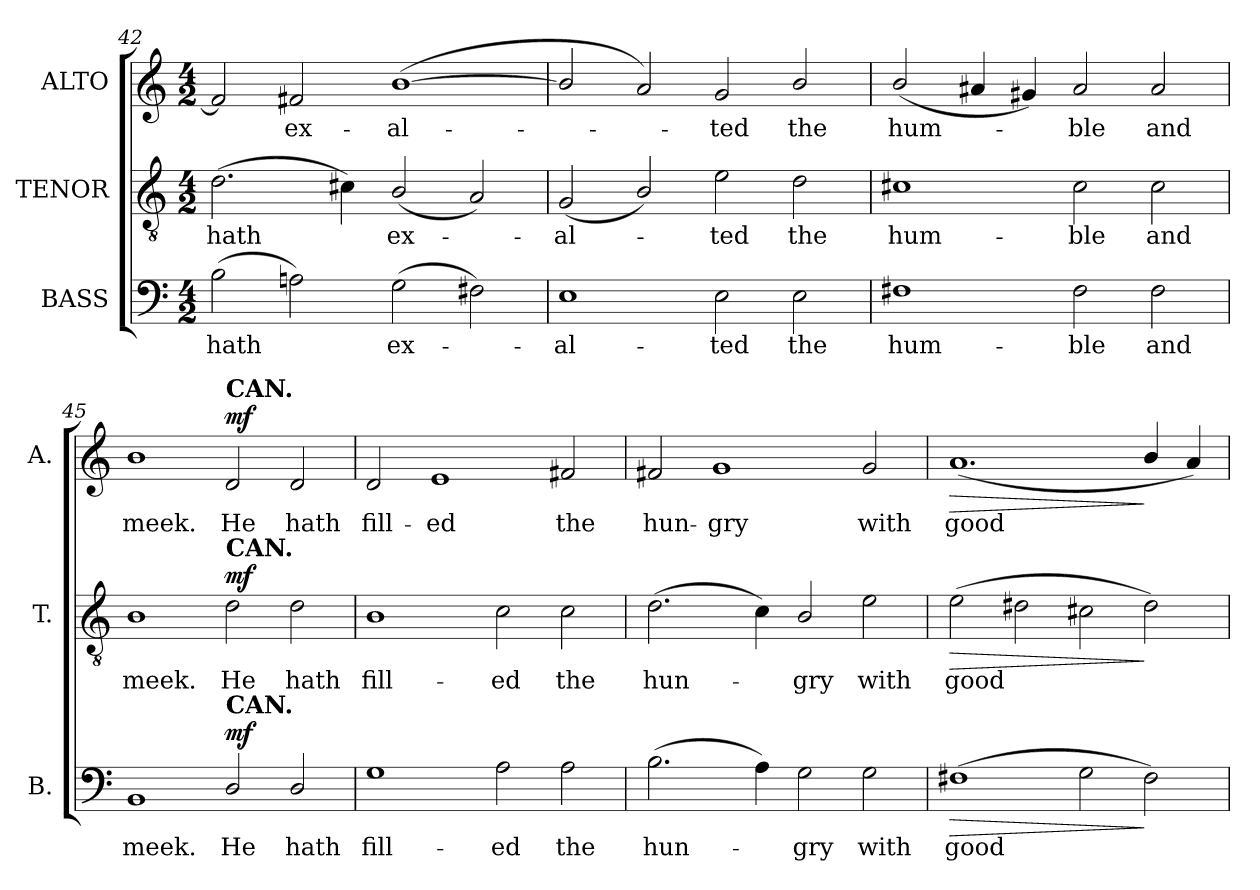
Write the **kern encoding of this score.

**kern	**text	**dynam	**kern	**text	**dynam	**kern	**text	**dynam
*part3	*part3	*part3	*part2	*part2	*part2	*part1	*part1	*part1
*staff3	*staff3	*staff3	*staff2	*staff2	*staff2	*staff1	*staff1	*staff1
*I"BASS	*	*	*I"TENOR	*	*	*I"ALTO	*	*
*I'B.	*	*	*I'T.	*	*	*I'A.	*	*
*clefF4	*	*	*clefGv2	*	*	*clefG2	*	*
*	*	*	*ITrd7c12	*	*	*	*	*
*k[]	*	*	*k[]	*	*	*k[]	*	*
*C:	*	*	*C:	*	*	*C:	*	*
*M4/2	*	*	*M4/2	*	*	*M4/2	*	*
=42	=42	=42	=42	=42	=42	=42	=42	=42
!	!LO:LY:b:color=#000000	!	!	!	!	!	!	!
!	!	!	!	!LO:LY:b:color=#000000	!	!	!	!
(2Bi\	hath	.	(2.Di\	hath	.	2f#i/]	.	.
!	!	!	!	!	!	!	!LO:LY:b:color=#000000	!
2Ani\)	.	.	.	.	.	2f#i/	ex-	.
.	.	.	4C#Xi\)	.	.	.	.	.
!	!LO:LY:b:color=#000000	!	!	!	!	!	!	!
!	!	!	!	!LO:LY:b:color=#000000	!	!	!	!
!	!	!	!	!	!	!	!LO:LY:b:color=#000000	!
(2Gi\	ex-	.	(2BBi/	ex-	.	([1bi	-al-	.
2F#i\)	.	.	2AAi/)	.	.	.	.	.
=43	=43	=43	=43	=43	=43	=43	=43	=43
!	!LO:LY:b:color=#000000	!	!	!	!	!	!	!
!	!	!	!	!LO:LY:b:color=#000000	!	!	!	!
1Ei	-al-	.	(2GGi/	-al-	.	2bi/]	.	.
.	.	.	2BBi/)	.	.	2ai/)	.	.
!	!LO:LY:b:color=#000000	!	!	!	!	!	!	!
!	!	!	!	!LO:LY:b:color=#000000	!	!	!	!
!	!	!	!	!	!	!	!LO:LY:b:color=#000000	!
2Ei\	-ted	.	2Ei\	-ted	.	2gi/	-ted	.
!	!LO:LY:b:color=#000000	!	!	!	!	!	!	!
!	!	!	!	!LO:LY:b:color=#000000	!	!	!	!
!	!	!	!	!	!	!	!LO:LY:b:color=#000000	!
2Ei\	the	.	2Di\	the	.	2bi/	the	.
=44	=44	=44	=44	=44	=44	=44	=44	=44
!	!LO:LY:b:color=#000000	!	!	!	!	!	!	!
!	!	!	!	!LO:LY:b:color=#000000	!	!	!	!
!	!	!	!	!	!	!	!LO:LY:b:color=#000000	!
1F#i	hum-	.	1C#Xi	hum-	.	(2bi/	hum-	.
.	.	.	.	.	.	4a#Xi/	.	.
.	.	.	.	.	.	4g#Xi/)	.	.
!	!LO:LY:b:color=#000000	!	!	!	!	!	!	!
!	!	!	!	!LO:LY:b:color=#000000	!	!	!	!
!	!	!	!	!	!	!	!LO:LY:b:color=#000000	!
2F#i\	-ble	.	2C#i\	-ble	.	2a#i/	-ble	.
!	!LO:LY:b:color=#000000	!	!	!	!	!	!	!
!	!	!	!	!LO:LY:b:color=#000000	!	!	!	!
!	!	!	!	!	!	!	!LO:LY:b:color=#000000	!
2F#i\	and	.	2C#i\	and	.	2a#i/	and	.
!!LO:LB:g=z
=45	=45	=45	=45	=45	=45	=45	=45	=45
!	!LO:LY:b:color=#000000	!	!	!	!	!	!	!
!	!	!	!	!LO:LY:b:color=#000000	!	!	!	!
!	!	!	!	!	!	!	!LO:LY:b:color=#000000	!
1BBi	meek.	.	1BBi	meek.	.	1bi	meek.	.
!	!LO:LY:b:color=#000000	!	!	!	!	!	!	!
!	!	!	!	!LO:LY:b:color=#000000	!	!	!	!
!	!	!	!	!	!	!LO:TX:a:B:t=CAN.	!	!
!	!	!	!LO:TX:a:B:t=CAN.	!	!	!	!	!
!LO:TX:a:B:t=CAN.	!	!	!	!	!	!	!	!
!	!	!	!	!	!	!	!LO:LY:b:color=#000000	!
2Di/	He	mf	2Di\	He	mf	2di/	He	mf
!	!LO:LY:b:color=#000000	!	!	!	!	!	!	!
!	!	!	!	!LO:LY:b:color=#000000	!	!	!	!
!	!	!	!	!	!	!	!LO:LY:b:color=#000000	!
2Di/	hath	.	2Di\	hath	.	2di/	hath	.
=46	=46	=46	=46	=46	=46	=46	=46	=46
!	!LO:LY:b:color=#000000	!	!	!	!	!	!	!
!	!	!	!	!LO:LY:b:color=#000000	!	!	!	!
!	!	!	!	!	!	!	!LO:LY:b:color=#000000	!
1Gi	fill-	.	1BBi	fill-	.	2di/	fill-	.
!	!	!	!	!	!	!	!LO:LY:b:color=#000000	!
.	.	.	.	.	.	1ei	-ed	.
!	!LO:LY:b:color=#000000	!	!	!	!	!	!	!
!	!	!	!	!LO:LY:b:color=#000000	!	!	!	!
2Ai\	-ed	.	2Ci\	-ed	.	.	.	.
!	!LO:LY:b:color=#000000	!	!	!	!	!	!	!
!	!	!	!	!LO:LY:b:color=#000000	!	!	!	!
!	!	!	!	!	!	!	!LO:LY:b:color=#000000	!
2Ai\	the	.	2Ci\	the	.	2f#i/	the	.
=47	=47	=47	=47	=47	=47	=47	=47	=47
!	!LO:LY:b:color=#000000	!	!	!	!	!	!	!
!	!	!	!	!LO:LY:b:color=#000000	!	!	!	!
!	!	!	!	!	!	!	!LO:LY:b:color=#000000	!
(2.Bi\	hun-	.	(2.Di\	hun-	.	2f#i/	hun-	.
!	!	!	!	!	!	!	!LO:LY:b:color=#000000	!
.	.	.	.	.	.	1gi	-gry	.
4Ai\)	.	.	4Ci\)	.	.	.	.	.
!	!LO:LY:b:color=#000000	!	!	!	!	!	!	!
!	!	!	!	!LO:LY:b:color=#000000	!	!	!	!
2Gi\	-gry	.	2BBi/	-gry	.	.	.	.
!	!LO:LY:b:color=#000000	!	!	!	!	!	!	!
!	!	!	!	!LO:LY:b:color=#000000	!	!	!	!
!	!	!	!	!	!	!	!LO:LY:b:color=#000000	!
2Gi\	with	.	2Ei\	with	.	2gi/	with	.
=48	=48	=48	=48	=48	=48	=48	=48	=48
!	!LO:LY:b:color=#000000	!LO:HP:b	!	!	!	!	!	!
!	!	!	!	!LO:LY:b:color=#000000	!LO:HP:b	!	!	!
!	!	!	!	!	!	!	!LO:LY:b:color=#000000	!LO:HP:b
(1F#i	good	>	(2Ei\	good	>	(1.ai	good	>
.	.	.	2D#Xi\	.	.	.	.	.
2Gi\	.	.	2C#Xi\	.	.	.	.	.
2F#i\)	.	]	2D#i\)	.	]	4bi/	.	]
.	.	.	.	.	.	4ai/)	.	.
=	=	=	=	=	=	=	=	=
*-	*-	*-	*-	*-	*-	*-	*-	*-
